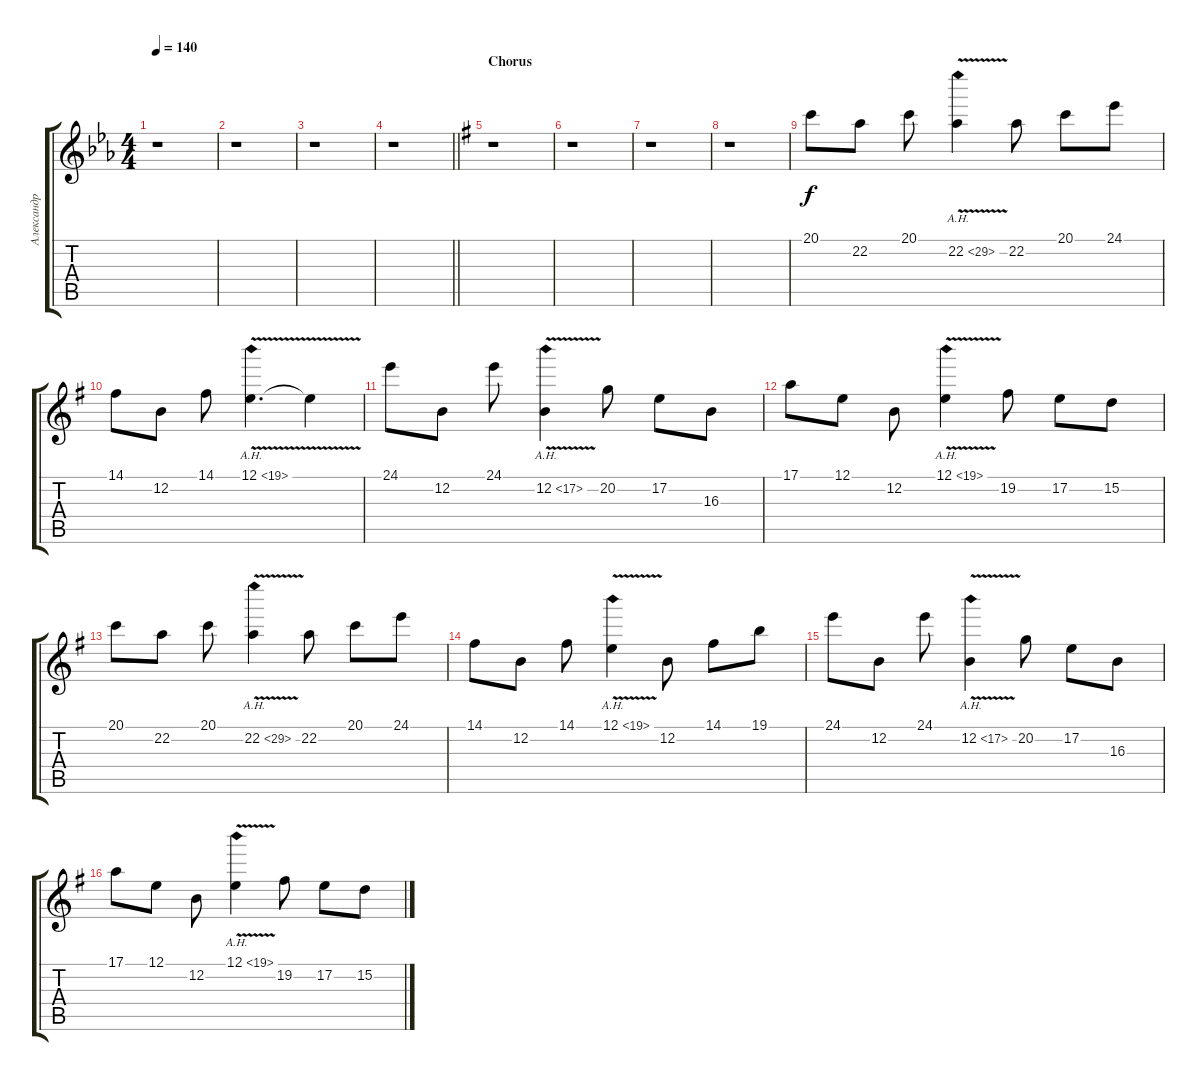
\track ("Александр Андрюхин" "Александр ") {instrument lead5charang}
\staff {score tabs}
\tuning (E4 B3 G3 D3 A2 E2) {hide}
\ts (4 4)
\tempo 140
\clef g2
\ks eb
r.1{dy f} |
r.1 |
r.1 |
\barLineRight lightlight
r.1 |
\section ("" "Chorus")
\ks g
r.1 |
r.1 |
r.1 |
r.1 |
20.1.8 22.2.8 20.1.8 22.2{ah 7 v}.4 22.2.8 20.1.8 24.1.8 |
14.1.8 12.2.8 14.1.8 12.1{ah 7 v}.4{d} 12.1{t}.4 |
24.1.8 12.2.8 24.1.8 12.2{ah 5 v}.4 20.2.8 17.2.8 16.3.8 |
17.1.8 12.1.8 12.2.8 12.1{ah 7 v}.4 19.2.8 17.2.8 15.2.8 |
20.1.8 22.2.8 20.1.8 22.2{ah 7 v}.4 22.2.8 20.1.8 24.1.8 |
14.1.8 12.2.8 14.1.8 12.1{ah 7 v}.4 12.2.8 14.1.8 19.1.8 |
24.1.8 12.2.8 24.1.8 12.2{ah 5 v}.4 20.2.8 17.2.8 16.3.8 |
17.1.8 12.1.8 12.2.8 12.1{ah 7 v}.4 19.2.8 17.2.8 15.2.8
